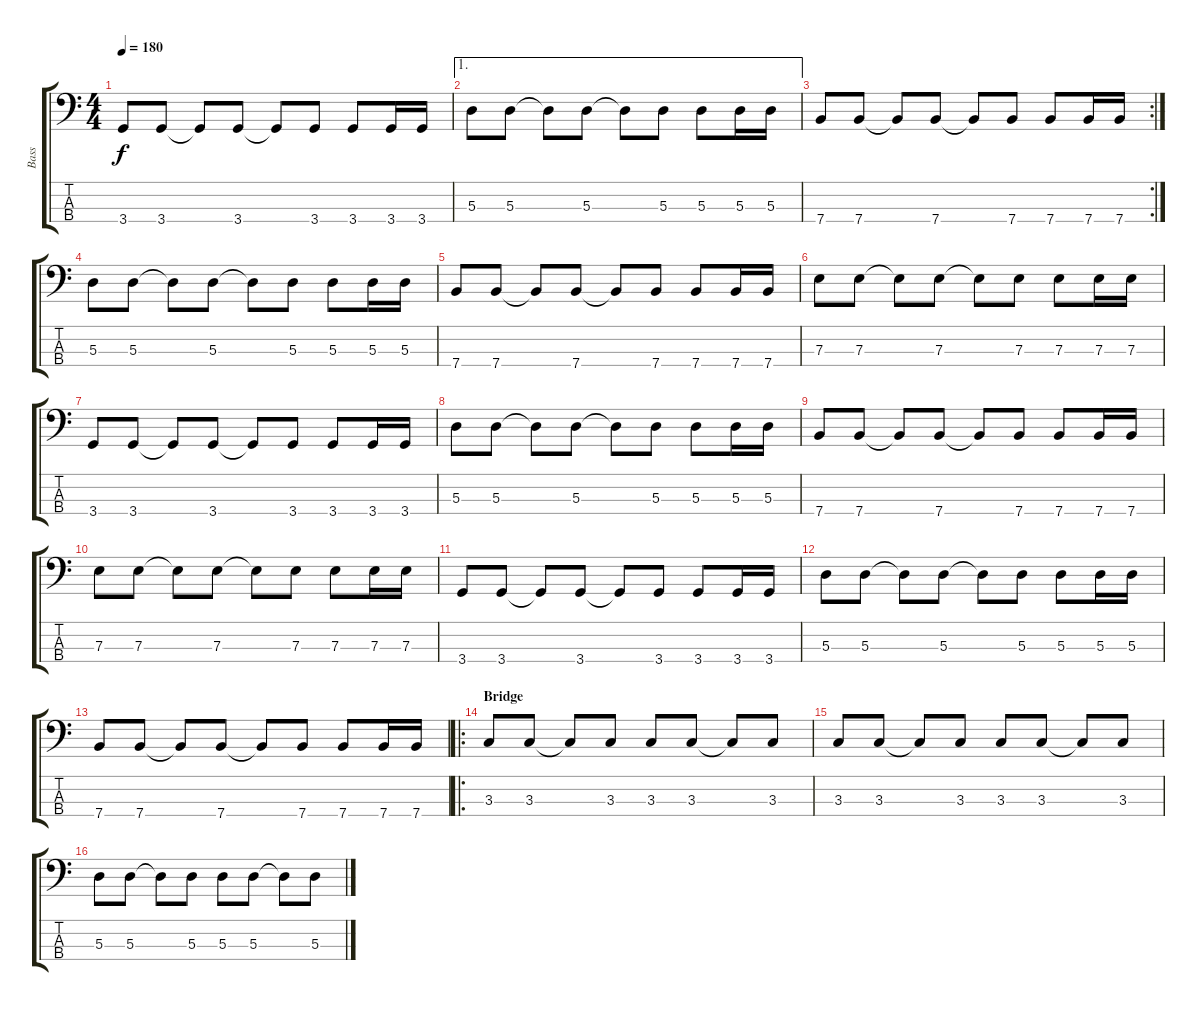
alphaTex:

\track ("Bass" "Bass") {instrument electricbasspick}
\staff {score tabs}
\tuning (G2 D2 A1 E1) {hide}
\ts (4 4)
\tempo 180
\clef f4
\ks c
3.4.8{dy f} 3.4.8 3.4{t}.8 3.4.8 3.4{t}.8 3.4.8 3.4.8 3.4.16 3.4.16 |
\ae 1
5.3.8 5.3.8 5.3{t}.8 5.3.8 5.3{t}.8 5.3.8 5.3.8 5.3.16 5.3.16 |
\rc 2
7.4.8 7.4.8 7.4{t}.8 7.4.8 7.4{t}.8 7.4.8 7.4.8 7.4.16 7.4.16 |
5.3.8 5.3.8 5.3{t}.8 5.3.8 5.3{t}.8 5.3.8 5.3.8 5.3.16 5.3.16 |
7.4.8 7.4.8 7.4{t}.8 7.4.8 7.4{t}.8 7.4.8 7.4.8 7.4.16 7.4.16 |
7.3.8 7.3.8 7.3{t}.8 7.3.8 7.3{t}.8 7.3.8 7.3.8 7.3.16 7.3.16 |
3.4.8 3.4.8 3.4{t}.8 3.4.8 3.4{t}.8 3.4.8 3.4.8 3.4.16 3.4.16 |
5.3.8 5.3.8 5.3{t}.8 5.3.8 5.3{t}.8 5.3.8 5.3.8 5.3.16 5.3.16 |
7.4.8 7.4.8 7.4{t}.8 7.4.8 7.4{t}.8 7.4.8 7.4.8 7.4.16 7.4.16 |
7.3.8 7.3.8 7.3{t}.8 7.3.8 7.3{t}.8 7.3.8 7.3.8 7.3.16 7.3.16 |
3.4.8 3.4.8 3.4{t}.8 3.4.8 3.4{t}.8 3.4.8 3.4.8 3.4.16 3.4.16 |
5.3.8 5.3.8 5.3{t}.8 5.3.8 5.3{t}.8 5.3.8 5.3.8 5.3.16 5.3.16 |
7.4.8 7.4.8 7.4{t}.8 7.4.8 7.4{t}.8 7.4.8 7.4.8 7.4.16 7.4.16 |
\ro
\section ("" "Bridge")
3.3.8 3.3.8 3.3{t}.8 3.3.8 3.3.8 3.3.8 3.3{t}.8 3.3.8 |
3.3.8 3.3.8 3.3{t}.8 3.3.8 3.3.8 3.3.8 3.3{t}.8 3.3.8 |
5.3.8 5.3.8 5.3{t}.8 5.3.8 5.3.8 5.3.8 5.3{t}.8 5.3.8
